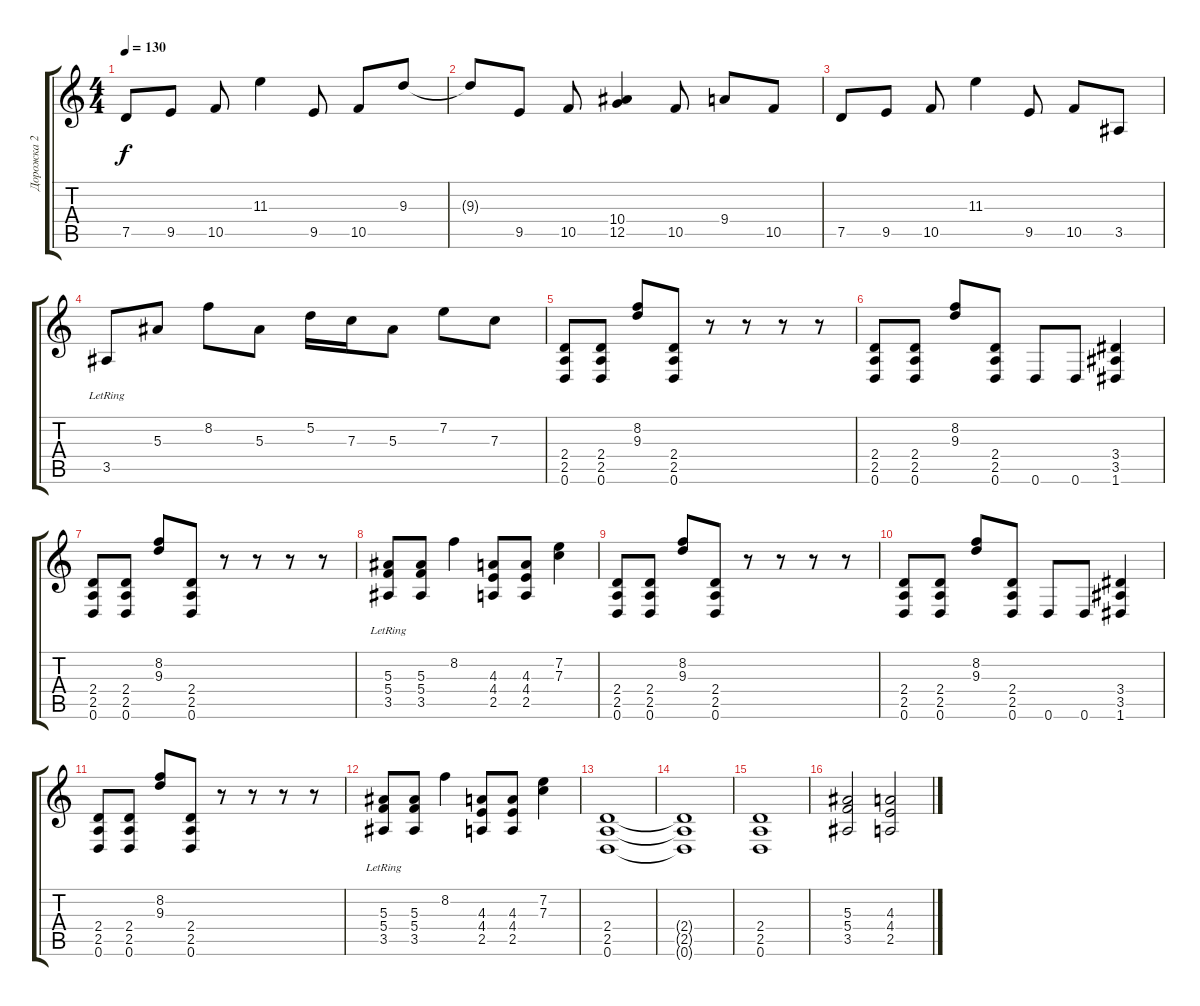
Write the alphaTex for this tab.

\track ("Дорожка 2" "Дорожка 2") {instrument distortionguitar}
\staff {score tabs}
\tuning (D4 A3 F3 C3 G2 D2) {hide}
\ts (4 4)
\tempo 130
\clef g2
\ks c
7.5.8{dy f} 9.5.8 10.5.8 11.3.4 9.5.8 10.5.8 9.3.8 |
9.3{t}.8 9.5.8 10.5.8 (10.4 12.5).4 10.5.8 9.4.8 10.5.8 |
7.5.8 9.5.8 10.5.8 11.3.4 9.5.8 10.5.8 3.5.8 |
3.5{lr}.8 5.3.8 8.2.8 5.3.8 5.2.16 7.3.16 5.3.8 7.2.8 7.3.8 |
(2.4 2.5 0.6).8 (2.4 2.5 0.6).8 (8.2 9.3).8 (2.4 2.5 0.6).8 r.8 r.8 r.8 r.8 |
(2.4 2.5 0.6).8 (2.4 2.5 0.6).8 (8.2 9.3).8 (2.4 2.5 0.6).8 0.6.8 0.6.8 (3.4 3.5 1.6).4 |
(2.4 2.5 0.6).8 (2.4 2.5 0.6).8 (8.2 9.3).8 (2.4 2.5 0.6).8 r.8 r.8 r.8 r.8 |
(5.3 5.4 3.5{lr}).8 (5.3 5.4 3.5).8 8.2.4 (4.3 4.4 2.5).8 (4.3 4.4 2.5).8 (7.2 7.3).4 |
(2.4 2.5 0.6).8 (2.4 2.5 0.6).8 (8.2 9.3).8 (2.4 2.5 0.6).8 r.8 r.8 r.8 r.8 |
(2.4 2.5 0.6).8 (2.4 2.5 0.6).8 (8.2 9.3).8 (2.4 2.5 0.6).8 0.6.8 0.6.8 (3.4 3.5 1.6).4 |
(2.4 2.5 0.6).8 (2.4 2.5 0.6).8 (8.2 9.3).8 (2.4 2.5 0.6).8 r.8 r.8 r.8 r.8 |
(5.3 5.4 3.5{lr}).8 (5.3 5.4 3.5).8 8.2.4 (4.3 4.4 2.5).8 (4.3 4.4 2.5).8 (7.2 7.3).4 |
(2.4 2.5 0.6).1 |
(2.4{t} 2.5{t} 0.6{t}).1 |
(2.4 2.5 0.6).1 |
(5.3 5.4 3.5).2 (4.3 4.4 2.5).2
